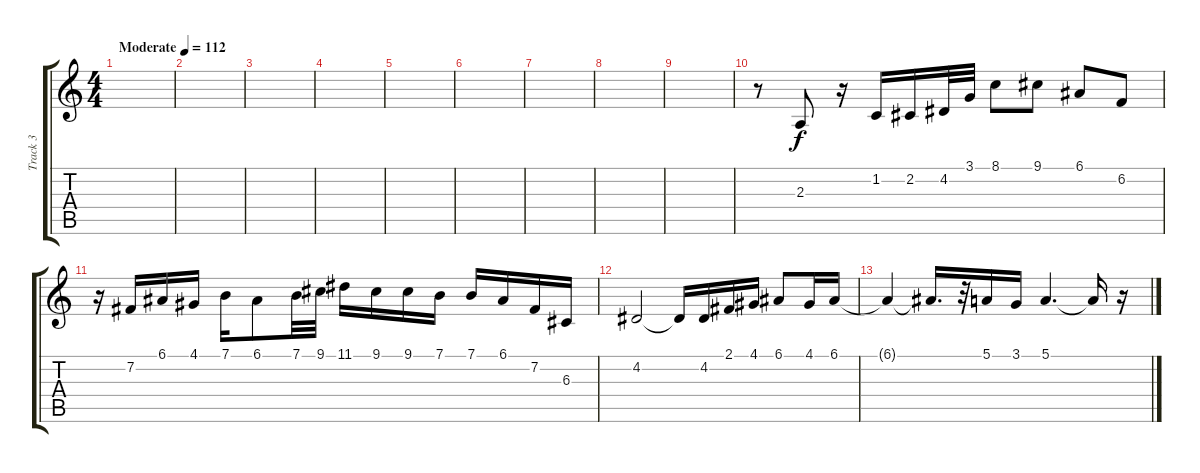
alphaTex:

\track ("Track 3" "Track 3") {instrument trumpet}
\staff {score tabs}
\tuning (E4 B3 G3 D3 A2 E2) {hide}
\ts (4 4)
\tempo (112 "Moderate")
\clef g2
\ks c
|
|
|
|
|
|
|
|
|
r.8 2.3.8 r.16 1.2.16 2.2.16 4.2.32 3.1.32 8.1.8 9.1.8 6.1.8 6.2.8 |
r.16 7.2.16 6.1.16 4.1.16 7.1.16 6.1.8 7.1.32 9.1.32 11.1.16 9.1.16 9.1.16 7.1.16 7.1.16 6.1.16 7.2.16 6.3.16 |
4.2.2 4.2{t}.16 4.2.16 2.1.16 4.1.16 6.1.8 4.1.16 6.1.16 |
6.1{t}.4 6.1{t}.16{d} r.32 5.1.16 3.1.16 5.1.4{d} 5.1{t}.16 r.16
